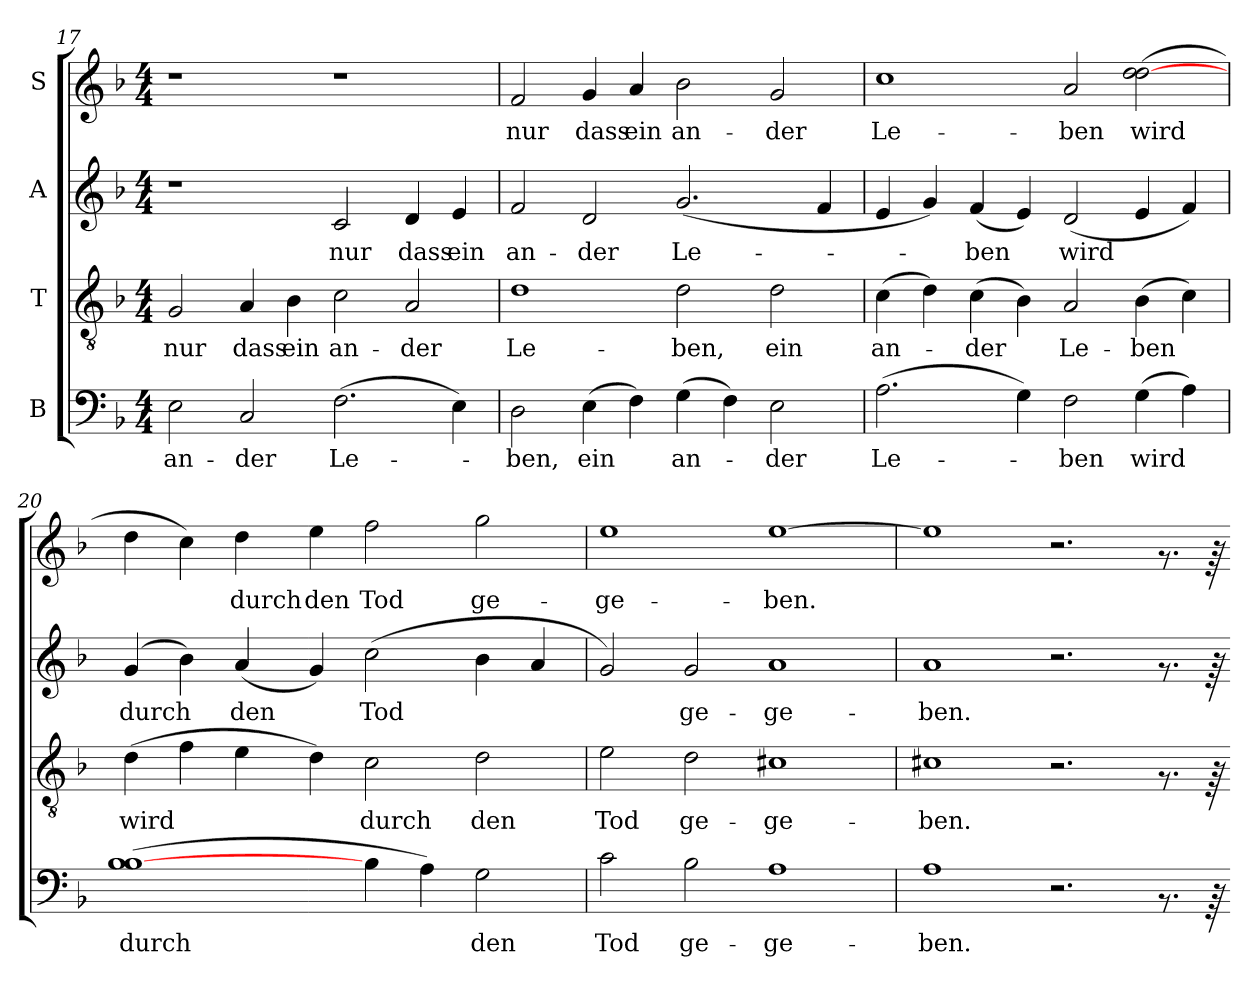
**kern	**text	**kern	**text	**kern	**text	**kern	**text
*part4	*part4	*part3	*part3	*part2	*part2	*part1	*part1
*staff4	*staff4	*staff3	*staff3	*staff2	*staff2	*staff1	*staff1
*I"B	*	*I"T	*	*I"A	*	*I"S	*
!!LO:LB:g=z
*clefF4	*	*clefGv2	*	*clefG2	*	*clefG2	*
*k[b-]	*	*k[b-]	*	*k[b-]	*	*k[b-]	*
*F:	*	*F:	*	*F:	*	*F:	*
*M4/4	*	*M4/4	*	*M4/4	*	*M4/4	*
=17	=17	=17	=17	=17	=17	=17	=17
!	!LO:LY:b	!	!LO:LY:b	!	!	!	!
2E\	an-	2G/	nur	1r	.	1r	.
!	!LO:LY:b	!	!LO:LY:b	!	!	!	!
2C/	-der	4A/	dass	.	.	.	.
!	!	!	!LO:LY:b	!	!	!	!
.	.	4B-\	ein	.	.	.	.
!	!LO:LY:b	!	!LO:LY:b	!	!LO:LY:b	!	!
(>2.F\	Le-	2c\	an-	2c/	nur	1r	.
!	!	!	!LO:LY:b	!	!LO:LY:b	!	!
.	.	2A/	-der	4d/	dass	.	.
!	!	!	!	!	!LO:LY:b	!	!
4E\)	.	.	.	4e/	ein	.	.
=18	=18	=18	=18	=18	=18	=18	=18
!	!LO:LY:b	!	!LO:LY:b	!	!LO:LY:b	!	!LO:LY:b
2D\	-ben,	1d	Le-	2f/	an-	2f/	nur
!	!LO:LY:b	!	!	!	!LO:LY:b	!	!LO:LY:b
(>4E\	ein	.	.	2d/	-der	4g/	dass
!	!	!	!	!	!	!	!LO:LY:b
4F\)	.	.	.	.	.	4a/	ein
!	!LO:LY:b	!	!LO:LY:b	!	!LO:LY:b	!	!LO:LY:b
(>4G\	an-	2d\	-ben,	(<2.g/	Le-	2b-\	an-
4F\)	.	.	.	.	.	.	.
!	!LO:LY:b	!	!LO:LY:b	!	!	!	!LO:LY:b
2E\	-der	2d\	ein	.	.	2g/	-der
.	.	.	.	4f/	.	.	.
=19	=19	=19	=19	=19	=19	=19	=19
!	!LO:LY:b	!	!LO:LY:b	!	!	!	!LO:LY:b
(>2.A\	Le-	(>4c\	an-	4e/	.	1cc	Le-
.	.	4d\)	.	4g/)	.	.	.
!	!	!	!LO:LY:b	!	!LO:LY:b	!	!
.	.	(>4c\	-der	(<4f/	-ben	.	.
4G\)	.	4B-\)	.	4e/)	.	.	.
!	!LO:LY:b	!	!LO:LY:b	!	!LO:LY:b	!	!LO:LY:b
2F\	-ben	2A/	Le-	(<2d/	wird	2a/	-ben
!	!LO:LY:b	!	!LO:LY:b	!	!	!	!LO:LY:b
(>4G\	wird	(>4B-\	-ben	4e/	.	(>2dd\ [<2dd\	wird
4A\)	.	4c\)	.	4f/)	.	.	.
!!LO:PB:g=z
=20	=20	=20	=20	=20	=20	=20	=20
!	!LO:LY:b	!	!LO:LY:b	!	!LO:LY:b	!	!
(>1B- [>1B-	durch	(>4d\	wird	(<4g/	durch	4dd\	.
.	.	4f\	.	4b-\)	.	4cc\)	.
!	!	!	!	!	!LO:LY:b	!	!LO:LY:b
.	.	4e\	.	(<4a/	den	4dd\	durch
!	!	!	!	!	!	!	!LO:LY:b
.	.	4d\)	.	4g/)	.	4ee\	den
!	!	!	!LO:LY:b	!	!LO:LY:b	!	!LO:LY:b
4B-\	.	2c\	durch	(>2cc\	Tod	2ff\	Tod
4A\)	.	.	.	.	.	.	.
!	!LO:LY:b	!	!LO:LY:b	!	!	!	!LO:LY:b
2G\	den	2d\	den	4b-\	.	2gg\	ge-
.	.	.	.	4a/	.	.	.
=21	=21	=21	=21	=21	=21	=21	=21
!	!LO:LY:b	!	!LO:LY:b	!	!	!	!LO:LY:b
2c\	Tod	2e\	Tod	2g/)	.	1ee	-ge-
!	!LO:LY:b	!	!LO:LY:b	!	!LO:LY:b	!	!
2B-\	ge-	2d\	ge-	2g/	ge-	.	.
!	!LO:LY:b	!	!LO:LY:b	!	!LO:LY:b	!	!LO:LY:b
1A	-ge-	1c#X	-ge-	1a	-ge-	[>1ee	-ben.
=22	=22	=22	=22	=22	=22	=22	=22
!	!LO:LY:b	!	!LO:LY:b	!	!LO:LY:b	!	!
1A	-ben.	1c#X	-ben.	1a	-ben.	1ee]	.
2.r	.	2.r	.	2.r	.	2.r	.
8.rAA	.	8.rF	.	8.rf	.	8.rf	.
64rAA	.	64rF	.	64rf	.	64rf	.
*-	*-	*-	*-	*-	*-	*-	*-
